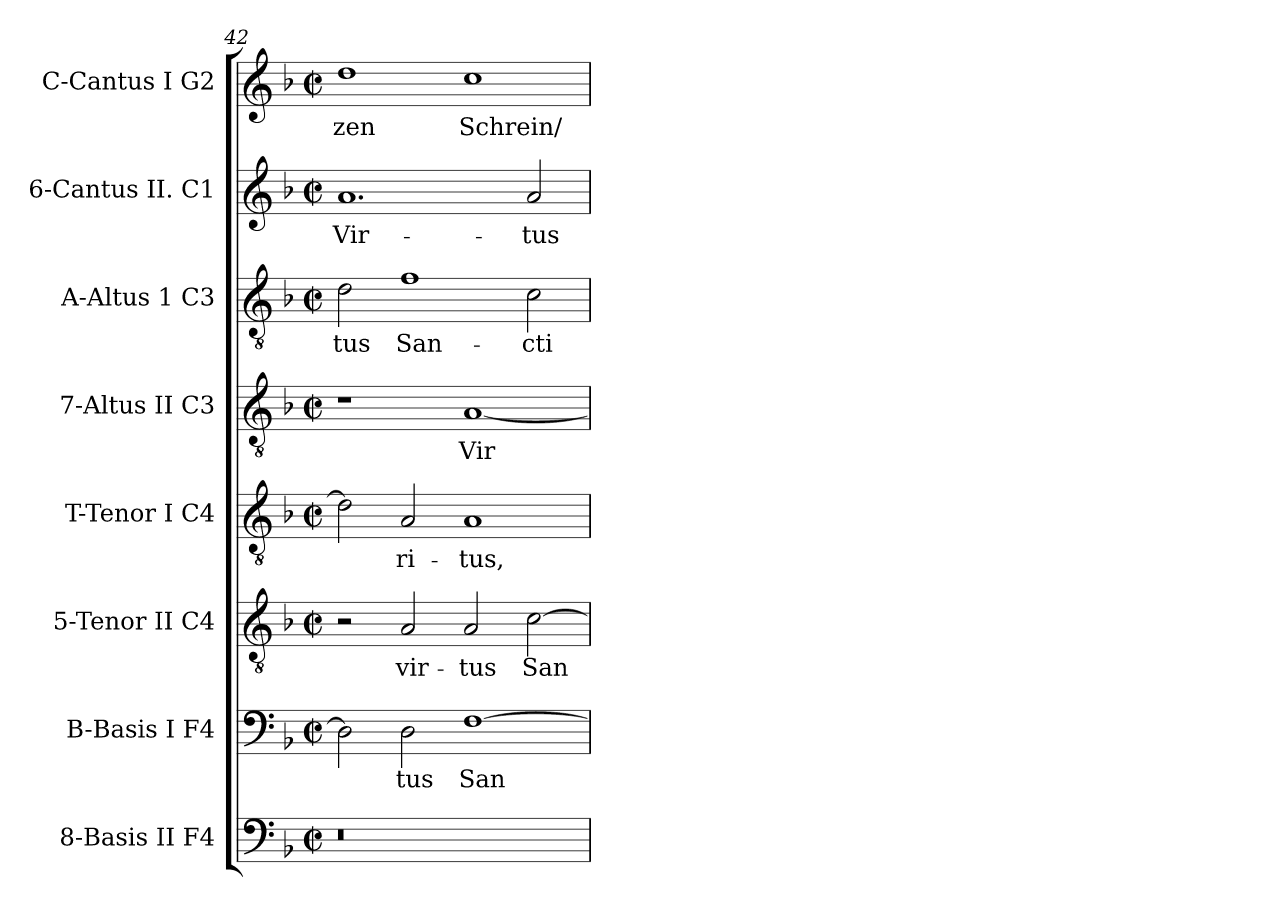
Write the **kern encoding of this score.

**kern	**kern	**text	**kern	**text	**kern	**text	**kern	**text	**kern	**text	**kern	**text	**kern	**text
*part8	*part7	*part7	*part6	*part6	*part5	*part5	*part4	*part4	*part3	*part3	*part2	*part2	*part1	*part1
*staff8	*staff7	*staff7	*staff6	*staff6	*staff5	*staff5	*staff4	*staff4	*staff3	*staff3	*staff2	*staff2	*staff1	*staff1
*I"8-Basis II  F4	*I"B-Basis I  F4	*	*I"5-Tenor II  C4	*	*I"T-Tenor I  C4	*	*I"7-Altus II  C3	*	*I"A-Altus 1  C3	*	*I"6-Cantus II.  C1	*	*I"C-Cantus I  G2	*
*	*I'B	*	*	*	*I'T	*	*	*	*I'A	*	*	*	*I'C	*
*clefF4	*clefF4	*	*clefGv2	*	*clefGv2	*	*clefGv2	*	*clefGv2	*	*clefG2	*	*clefG2	*
*k[b-]	*k[b-]	*	*k[b-]	*	*k[b-]	*	*k[b-]	*	*k[b-]	*	*k[b-]	*	*k[b-]	*
*F:	*F:	*	*F:	*	*F:	*	*F:	*	*F:	*	*F:	*	*F:	*
*M2/2	*M2/2	*	*M2/2	*	*M2/2	*	*M2/2	*	*M2/2	*	*M2/2	*	*M2/2	*
*met(c|)	*met(c|)	*	*met(c|)	*	*met(c|)	*	*met(c|)	*	*met(c|)	*	*met(c|)	*	*met(c|)	*
=42	=42	=42	=42	=42	=42	=42	=42	=42	=42	=42	=42	=42	=42	=42
!	!	!LO:LY:b:cj	!	!	!	!LO:LY:b:cj	!	!	!	!LO:LY:b:cj	!	!LO:LY:b:cj	!	!LO:LY:b:cj
0r	2D\]	--	2r	.	2d\]	--	1r	.	2d\	-tus	1.a	Vir-	1dd	-zen
!	!	!LO:LY:b:cj	!	!LO:LY:b:cj	!	!LO:LY:b:cj	!	!	!	!LO:LY:b:cj	!	!	!	!
.	2D\	-tus	2A/	vir-	2A/	-ri-	.	.	1f	San-	.	.	.	.
!	!	!LO:LY:b:cj	!	!LO:LY:b:cj	!	!LO:LY:b:cj	!	!LO:LY:b:cj	!	!	!	!	!	!LO:LY:b:cj
.	[>1F	San-	2A/	-tus	1A	-tus,	[<1A	Vir-	.	.	.	.	1cc	Schrein/
!	!	!	!	!LO:LY:b:cj	!	!	!	!	!	!LO:LY:b:cj	!	!LO:LY:b:cj	!	!
.	.	.	[>2c\	San-	.	.	.	.	2c\	-cti	2a/	-tus	.	.
=	=	=	=	=	=	=	=	=	=	=	=	=	=	=
*-	*-	*-	*-	*-	*-	*-	*-	*-	*-	*-	*-	*-	*-	*-
